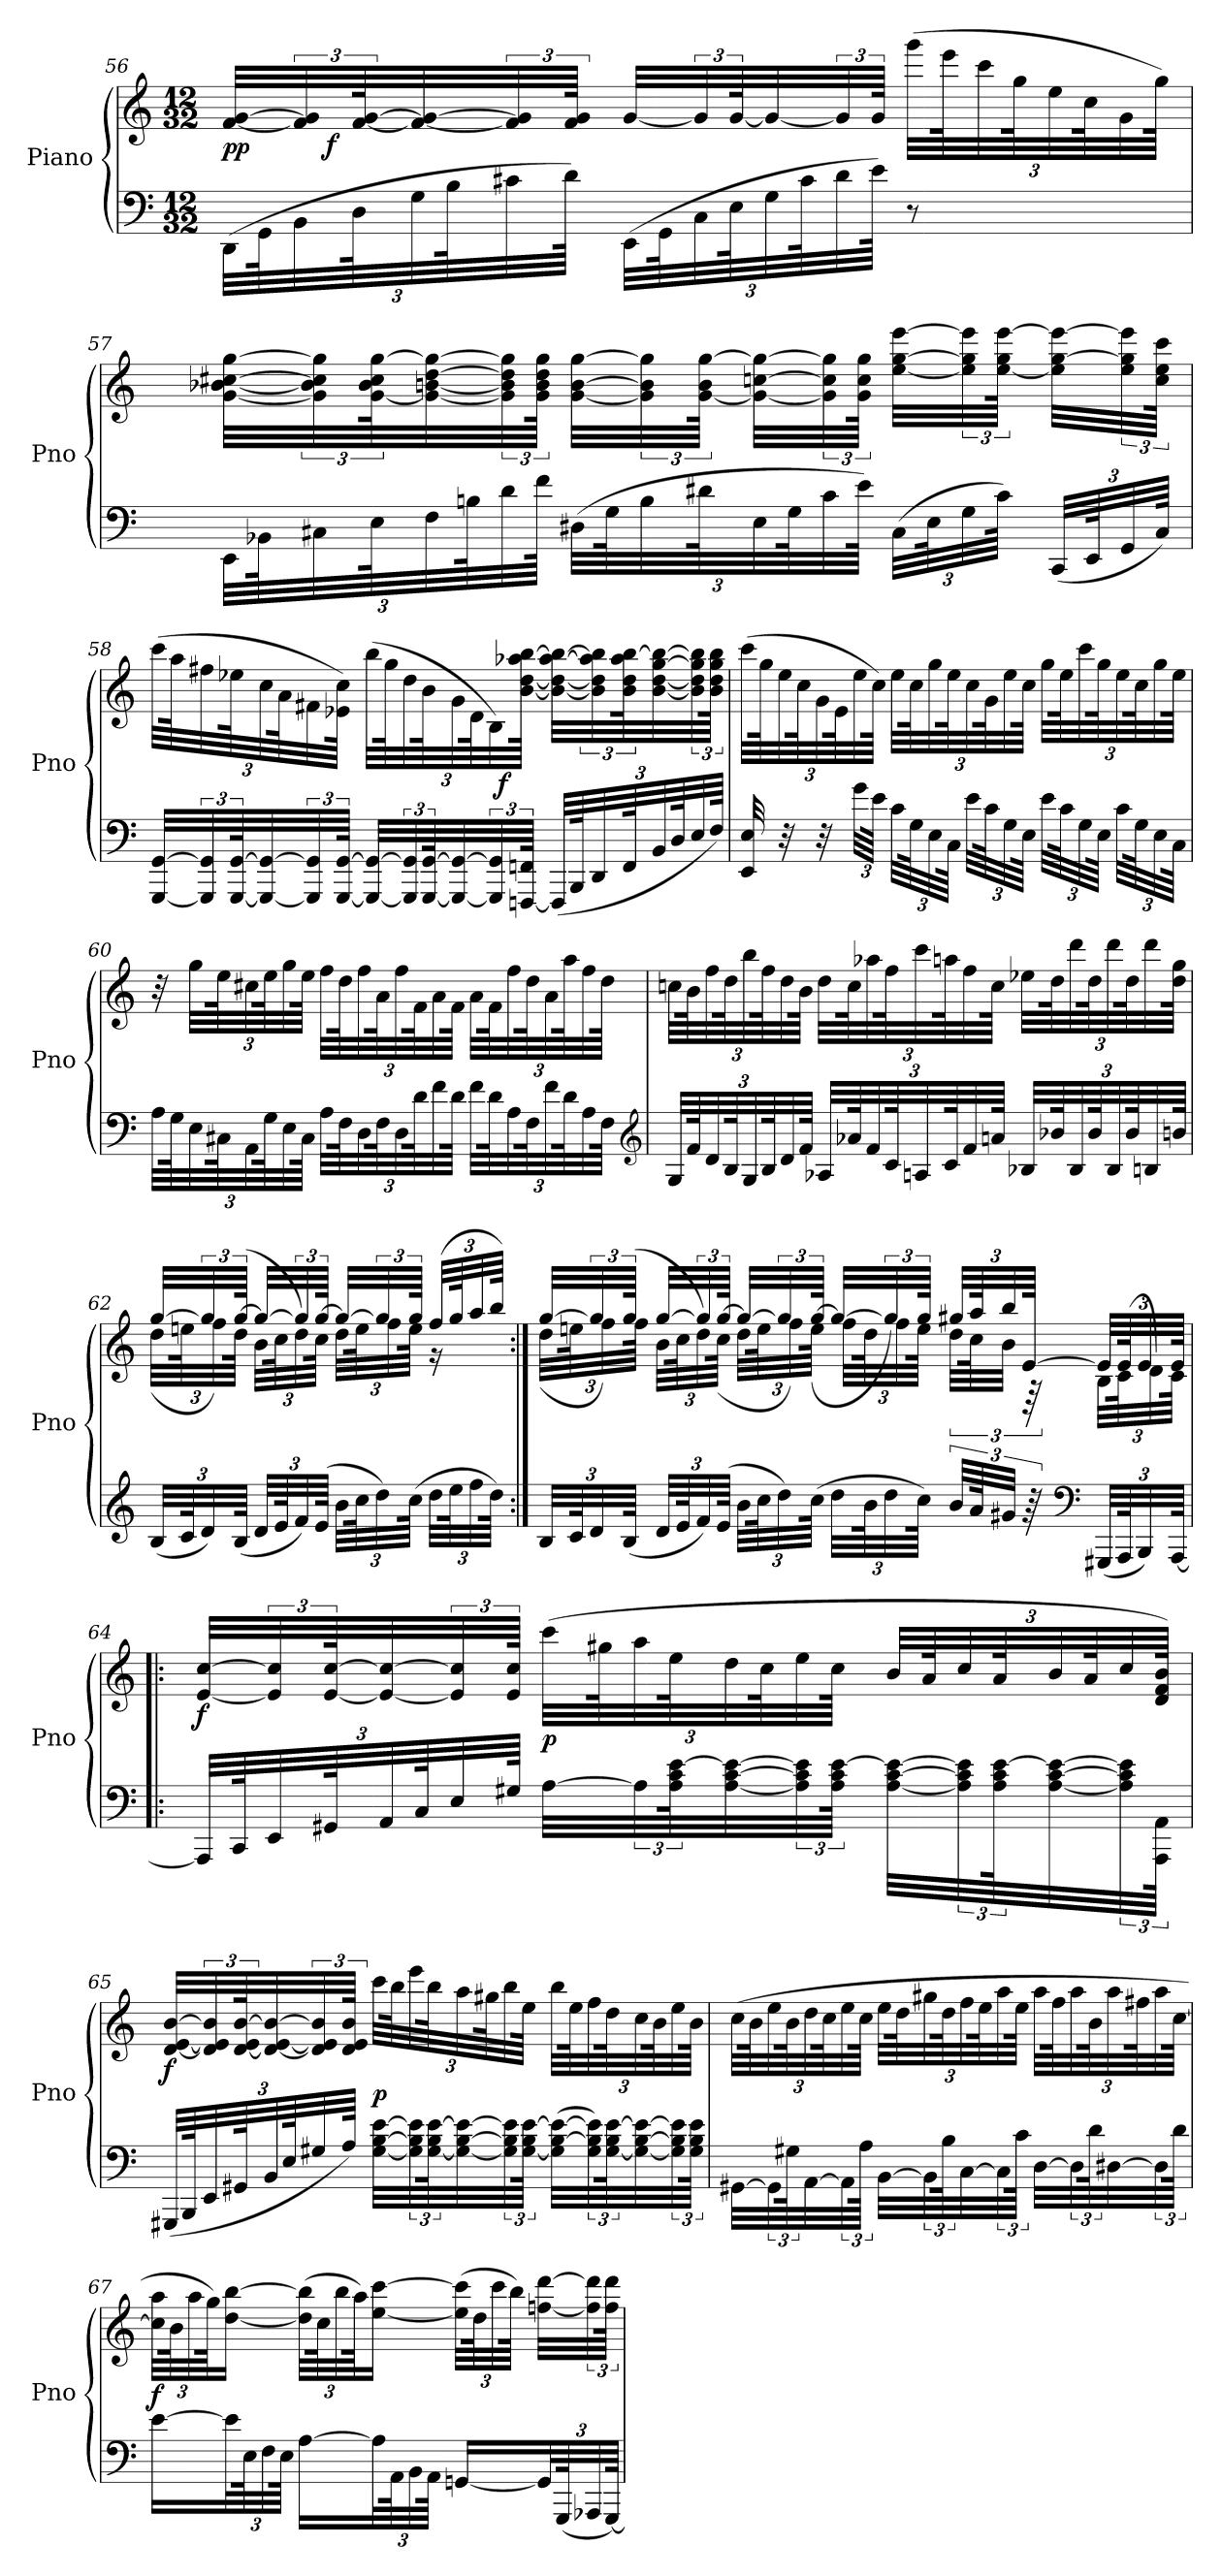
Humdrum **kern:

**kern	**kern	**dynam
*part1	*part1	*part1
*staff2	*staff1	*staff1/2
*I"Piano	*	*
*I'Pno	*	*
*clefF4	*clefG2	*
*k[]	*k[]	*
*C:	*C:	*
*M12/32	*M12/32	*
=56	=56	=56
(48DD\LLL	[32f/ [32g/LLL	pp
96GG\K	.	.
48BB\	48f]/ 48g]/	.
96D\K	[96f/ [96g/K	f
48G\	32f_/ 32g_/	.
96B\K	.	.
48c#X\	48f]/ 48g]/	.
96d\JJJk)	96f/ 96g/JJJk	.
(48EE\LLL	[32g/LLL	.
96GG\K	.	.
48C\	48g/]	.
96E\K	[96g/K	.
48G\	32g/_	.
96c#\K	.	.
48d\	48g/]	.
96e\JJJk)	96g/JJJk	.
8r	(48ggg\LLL	.
.	96eee\K	.
.	48ccc\	.
.	96gg\K	.
.	48ee\	.
.	96cc\K	.
.	48g\	.
.	96gg\JJJk)	.
=57	=57	=57
48EE\LLL	[32g\ [32b-X\ [32cc#X\ [32gg\LLL	.
96BB-X\K	.	.
48C#X\	48g]\ 48b-]\ 48cc#]\ 48gg]\	.
96E\K	[96g\ 96b-\ 96cc#\ [96gg\K	.
48F\	32g_\ [32bn\ [32dd\ 32gg_\	.
96Bn\K	.	.
48d\	48g]\ 48b]\ 48dd]\ 48gg]\	.
96f\JJJk	96g\ 96b\ 96dd\ 96gg\JJJk	.
(48D#X\LLL	[32g\ [32b\ [32gg\LLL	.
96G\K	.	.
48B\	48g]\ 48b]\ 48gg]\	.
96d#X\K	[96g\ 96b\ [96gg\JJJk	.
48E\	32g_\ [32ccn\ 32gg_\LLL	.
96G\K	.	.
48c\	48g]\ 48cc]\ 48gg]\	.
96e\JJJk)	96g\ 96cc\ 96gg\JJJk	.
(48C#\LLL	[32ee\ [32gg\ [32eee\LLL	.
96E\K	.	.
48G\	48ee]\ 48gg]\ 48eee]\	.
96c\JJJk)	[96ee\ 96gg\ [96eee\JJJk	.
(48CC/LLL	32ee]\ [32gg\ 32eee_\LLL	.
96EE/K	.	.
48GG/	48ee\ 48gg]\ 48eee]\	.
96C#/JJJk)	96cc\ 96ee\ 96ccc\JJJk	.
=58	=58	=58
[32GGG/ [32GG/LLL	(48ccc\LLL	.
.	96aa\K	.
48GGG]/ 48GG]/	48ff#X\	.
[96GGG/ [96GG/K	96ee-X\K	.
32GGG_/ 32GG_/	48cc\	.
.	96a\K	.
48GGG]/ 48GG]/	48f#X\	.
[96GGG/ [96GG/JJJk	96e-X\ 96cc\JJJk)	.
32GGG_/ 32GG_/LLL	(48bb\LLL	.
.	96gg\K	.
48GGG]/ 48GG]/	48dd\	.
[96GGG/ [96GG/K	96b\K	.
32GGG_/ 32GG_/	48g\	.
.	96d\K	.
48GGG]/ 48GG]/	48B\)	.
[96FFFn/ 96FFn/JJJk	[96b\ [96dd\ 96aa-X\ [96bb\JJJk	f
(48FFF/LLL]	32b_\ 32dd_\ [32aa-\ 32bb_\LLL	.
96BBB/K	.	.
48DD/	48b]\ 48dd]\ 48aa-]\ 48bb]\	.
96FF/K	96b\ 96dd\ 96aa-\ [96bb\K	.
48BB/	[32b\ [32dd\ [32gg\ 32bb_\	.
96D/K	.	.
48E/	48b]\ 48dd]\ 48gg]\ 48bb]\	.
96F/JJJk)	96b\ 96dd\ 96gg\ 96bb\JJJk	.
=59	=59	=59
32EE/ 32E/	(48ccc\LLL	.
.	96gg\K	.
32r	48ee\	.
.	96cc\K	.
32r	48g\	.
.	96e\K	.
48g\LLL	48ee\	.
96e\JJJk	96cc\JJJk)	.
48c\LLL	48ee\LLL	.
96G\K	96cc\K	.
48E\	48gg\	.
96C\JJJk	96ee\K	.
48e\LLL	48cc\	.
96c\K	96g\K	.
48G\	48ee\	.
96E\JJJk	96cc\JJJk	.
48e\LLL	48gg\LLL	.
96c\K	96ee\K	.
48G\	48ccc\	.
96E\JJJk	96gg\K	.
48c\LLL	48ee\	.
96G\K	96cc\K	.
48E\	48gg\	.
96C\JJJk	96ee\JJJk	.
=60	=60	=60
48A\LLL	32r	.
96G\K	.	.
48E\	48gg\LLL	.
96C#X\K	96ee\K	.
48AA\	48cc#X\	.
96G\K	96ee\K	.
48E\	48gg\	.
96C#\JJJk	96ee\JJJk	.
48A\LLL	48ff\LLL	.
96F\K	96dd\K	.
48D\	48ff\	.
96F\K	96a\K	.
48D\	48ff\	.
96d\K	96f\K	.
48f\	48a\	.
96d\JJJk	96f\JJJk	.
48f\LLL	48a\LLL	.
96d\K	96f\K	.
48A\	48ff\	.
96F\K	96dd\K	.
48f\	48a\	.
96d\K	96aa\K	.
48A\	48ff\	.
96F\JJJk	96dd\JJJk	.
*clefG2	*	*
=61	=61	=61
48G/LLL	48ccn\LLL	.
96f/K	96b\K	.
48d/	48ff\	.
96B/K	96dd\K	.
48G/	48bb\	.
96B/K	96ff\K	.
48d/	48dd\	.
96f/JJJk	96b\JJJk	.
48A-X/LLL	48dd\LLL	.
96a-X/K	96cc\K	.
48f/	48aa-X\	.
96c/K	96ff\K	.
48An/	48ccc\	.
96c/K	96aan\K	.
48f/	48ff\	.
96an/JJJk	96cc\JJJk	.
48B-X/LLL	48ee-X\LLL	.
96b-X/K	96dd\K	.
48B-/	48ddd\	.
96b-/K	96dd\K	.
48B-/	48ddd\	.
96b-/K	96dd\K	.
48Bn/	48ddd\	.
96bn/JJJk	96dd\ 96gg\JJJk	.
=62	=62	=62
*	*^	*
(48B/LLL	[32gg/LLL	(48dd\LLL	.
96c/K	.	96een\K	.
48d/)	48gg/]	48ff\)	.
(96B/JJJk	([96gg/JJJk	96dd\JJJk	.
48d/LLL	32gg/LLL_	48b\LLL	.
96e/K	.	96cc\K	.
48f/)	48gg/]	48dd\)	.
(96e/JJJk	[96gg/JJJk	96cc\JJJk	.
48b\LLL	32gg/LLL_	48dd\LLL	.
96cc\K	.	96ee\K	.
48dd\)	48gg/]	48ff\	.
(96cc\JJJk	96gg/JJJk	96ee\JJJk	.
48dd\LLL	(48ff/LLL	16r	.
96ee\K	96gg/K	.	.
48ff\	48aa/	.	.
96dd\JJJk)	96bb/JJJk)	.	.
=63:|!	=63:|!	=63:|!	=63:|!
48B/LLL	[32gg/LLL	(48dd\LLL	.
96c/K	.	96een\K	.
48d/	48gg/]	48ff\)	.
(96B/JJJk	(96gg/JJJk	96ff\JJJk	.
48d/LLL	[32gg/LLL	48b\LLL	.
96e/K	.	96cc\K	.
48f/)	48gg/]	48dd\)	.
(96e/JJJk	[96gg/JJJk	(96cc\JJJk	.
48b\LLL	32gg/LLL_	48dd\LLL	.
96cc\K	.	96ee\K	.
48dd\)	48gg/]	48ff\)	.
(96cc\JJJk	[96gg/JJJk	(96ee\JJJk	.
48dd\LLL	32gg/LLL_	48ff\LLL	.
96b\K	.	96dd\K	.
48dd\	48gg/])	48ff\	.
96cc\JJJk)	96gg/JJJk	96ee\JJJk	.
48b/LLL	48gg#X/LLL	48dd\LLL	.
96a/K	96aa/K	96cc\K	.
48g#X/JJJ	48bb/	48b\JJJ	.
96r	[96e/JJJk	96r	.
*clefF4	*	*	*
(48GGG#X/LLL	48e/LLL]	48B\LLL	.
96AAA/K	(96e/K	96c\K	.
48BBB/)	48e/	48d\)	.
[96AAA/JJJk	96e/JJJk	96c\JJJk	.
*	*v	*v	*
=64!|:	=64!|:	=64!|:
48AAA/LLL]	[32e/ [32cc/LLL	f
96CC/K	.	.
48EE/	48e]/ 48cc]/	.
96GG#X/K	[96e/ [96cc/K	.
48AA/	32e_/ 32cc_/	.
96C/K	.	.
48E/	48e]/ 48cc]/	.
96G#X/JJJk	96e/ 96cc/JJJk	.
[32A\LLL	(48ccc\LLL	p
.	96gg#X\K	.
48A\]	48aa\	.
96A\ 96c\ [96e\K	96ee\K	.
[32A\ [32c\ 32e_\	48dd\	.
.	96cc\K	.
48A]\ 48c]\ 48e]\	48ee\	.
96A\ 96c\ [96e\JJJk	96cc\JJJk	.
[32A\ [32c\ 32e_\LLL	48b/LLL	.
.	96a/K	.
48A]\ 48c]\ 48e]\	48cc/	.
96A\ 96c\ [96e\K	96a/K	.
[32A\ [32c\ 32e_\	48b/	.
.	96a/K	.
48A]\ 48c]\ 48e]\JJJ	48cc/	.
96AAA/ 96AA/	96d/ 96f/ 96b/JJJk)	.
=65	=65	=65
(48GGG#X/LLL	[32d/ [32e/ [32b/LLL	f
96BBB/K	.	.
48EE/	48d]/ 48e]/ 48b]/	.
96GG#X/K	[96d/ 96e/ [96b/K	.
48BB/	32d_/ [32e/ 32b_/	.
96E/K	.	.
48G#X/	48d]/ 48e]/ 48b]/	.
96A/JJJk)	96d/ 96e/ 96b/JJJk	.
[32G#\ [32B\ [32e\LLL	48ccc\LLL	p
.	96bb\K	.
48G#]\ 48B]\ 48e]\	48eee\	.
[96G#\ 96B\ [96e\K	96bb\K	.
32G#_\ [32B\ 32e_\	48aa\	.
.	96gg#X\K	.
48G#]\ 48B]\ 48e]\	48bb\	.
[96G#\ 96B\ [96e\JJJk	96ee\JJJk	.
(32G#]\ [32B\ 32e_\LLL	48bb\LLL	.
.	96ee\K	.
48G#\ 48B]\ 48e]\)	48ff\	.
[96G#\ 96B\ [96e\K	96dd\K	.
32G#_\ [32B\ 32e_\	48cc\	.
.	96b\K	.
48G#]\ 48B]\ 48e]\	48ee\	.
96G#\ 96B\ 96e\JJJk	96b\JJJk	.
=66	=66	=66
[32GG#X\LLL	(48cc\LLL	.
.	96b\K	.
48GG#\]	48ee\	.
96G#X\K	96b\K	.
[32AA\	48dd\	.
.	96cc\K	.
48AA\]	48ee\	.
96A\JJJk	96cc\JJJk	.
[32BB\LLL	48ee\LLL	.
.	96dd\K	.
48BB\]	48gg#X\	.
96B\K	96dd\K	.
[32C\	48ff\	.
.	96ee\K	.
48C\]	48aa\	.
96c\JJJk	96ee\JJJk	.
[32D\LLL	48aa\LLL	.
.	96ff\K	.
48D\]	48aa\	.
96d\K	96b\K	.
[32D#X\	48aa\	.
.	96ff#X\K	.
48D#\]	48aa\	.
96d\JJJk	[96cc\JJJk	.
=67	=67	=67
[16e\LL	48cc]\ 48aa\LLL	f
.	96b\K	.
.	48aa\	.
.	96gg\JK)	.
48e\L]	[16dd\ [16bb\JJ	.
96E\K	.	.
48F\	.	.
96E\JJJk	.	.
[16A\LL	(48dd]\ 48bb]\LLL	.
.	96cc\K	.
.	48bb\	.
.	96aa\JK)	.
48A\L]	[16ee\ [16ccc\JJ	.
96AA\K	.	.
48BB\	.	.
96AA\JJJk	.	.
[16GGn/LL	(48ee]\ 48ccc]\LLL	.
.	96dd\K	.
.	48ccc\	.
.	96bb\JJJk)	.
48GG/L]	[32ffn\ [32ddd\LLL	.
(96GGG/K	.	.
48AAA-X/	48ff]\ 48ddd]\	.
[96GGG/JJJk)	96ff\ 96ddd\JJJk	.
=	=	=
*-	*-	*-
